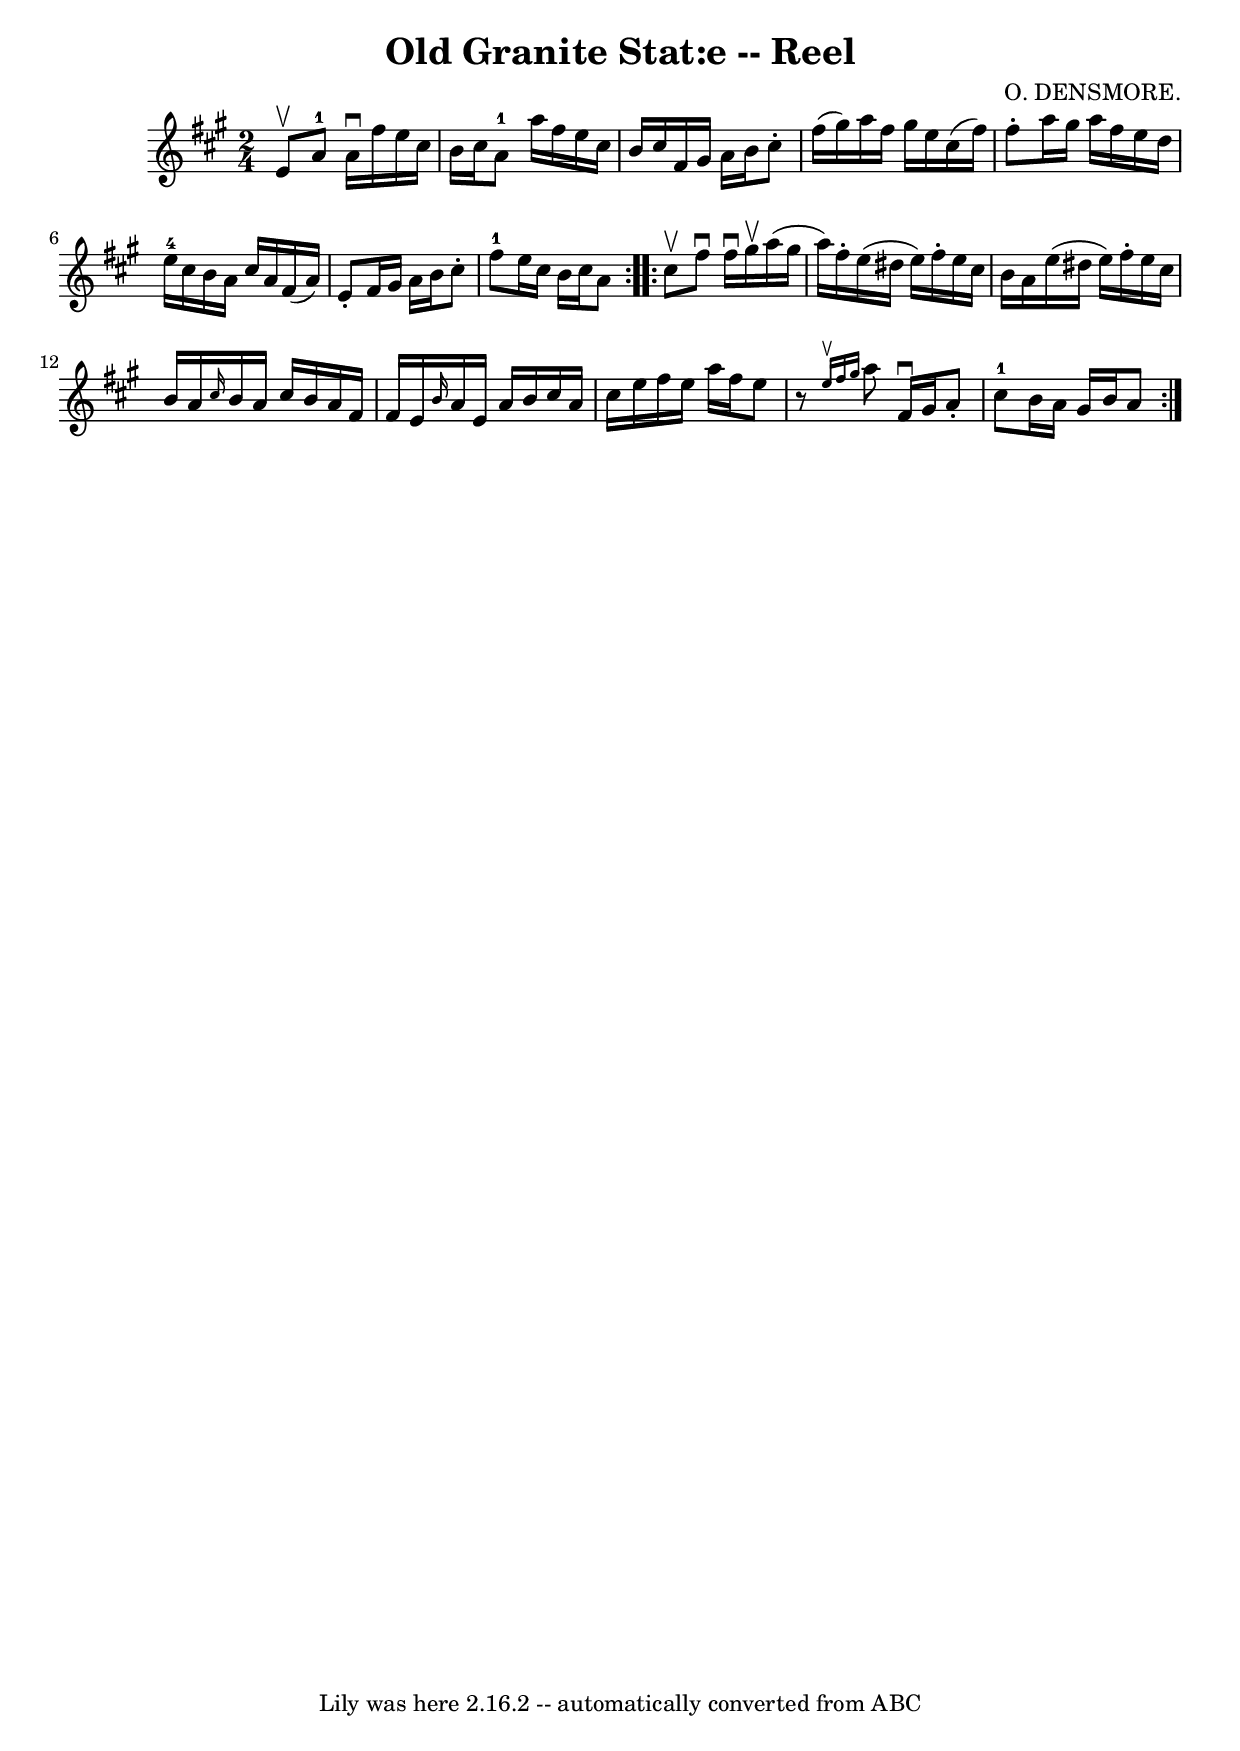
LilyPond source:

\version "2.16.2"
\include "Mammoth.ily"
\header {
  %% book = "Ryan's Mammoth Collection"
  composer = "O. DENSMORE."
  crossRefNumber = "1"
  footnotes = "\\\\377"
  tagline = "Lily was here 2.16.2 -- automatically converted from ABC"
  title = "Old Granite Stat:e -- Reel"

}
voicedefault =  {



  \repeat volta 2 {

    \time 2/4 
    \key a \major
    e'8^\upbow |
    a'8-1 a'16^\downbow  
    fis''16 e''16 cis''16 b'16 cis''16    |
    a'8-1   
    a''16 fis''16 e''16 cis''16 b'16 cis''16    |
    fis'16    
    gis'16 a'16 b'16 cis''8 -. fis''16 (gis''16)   |
    
    a''16 fis''16 gis''16 e''16 cis''16 (fis''16) fis''8 -.   
    |
    a''16 gis''16 a''16 fis''16 e''16 d''16 e''16 
    -4 cis''16    |
    b'16 a'16 cis''16 a'16 fis'16 (a'16 
    ) e'8 -.   |
    fis'16 gis'16 a'16 b'16 cis''8 -.   
    fis''8-1   |
    e''16 cis''16 b'16 cis''16 a'8  
  }     

  \repeat volta 2 {
    cis''8^\upbow |
    fis''8^\downbow fis''16^\downbow gis''16^\upbow a''16 (gis''16 a''16) fis''16 -.   
    |
    e''16 (dis''16 e''16) fis''16 -. e''16 cis''16    
    b'16 a'16    |
    e''16 (dis''16 e''16) fis''16 -. e''16  
    cis''16 b'16 a'16    |
    \grace { cis''16  
	   } b'16 a'16    
    cis''16 b'16 a'16 fis'16 fis'16 e'16    |
    \grace {    
      b'16  
    } a'16 e'16 a'16 b'16 cis''16 a'16 cis''16 e''16   
    |
    fis''16 e''16 a''16 fis''16 e''8    r8   |
    
    \grace { e''16^\upbow fis''16 gis''16  
	   } a''8 fis'16^\downbow   
    gis'16 a'8 -. cis''8-1   |
    b'16 a'16 gis'16 b'16    
    a'8  
  }   

}

\score{
  <<

    \context Staff="default"
    {
      \voicedefault 
      
    }

  >>
  \layout {
    
  }
  \midi {
  }

}
